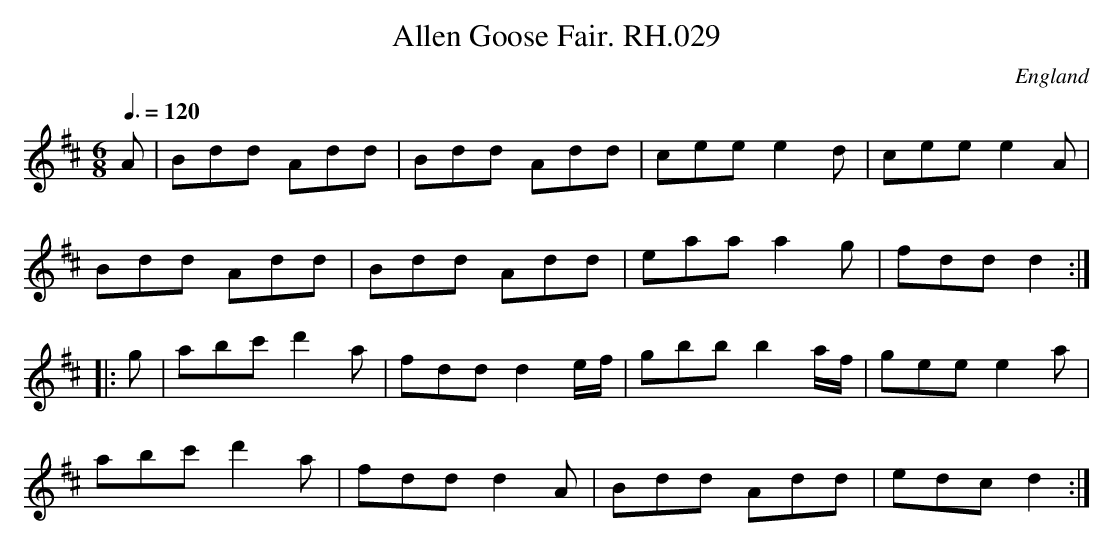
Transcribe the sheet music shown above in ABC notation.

X:1
T:Allen Goose Fair. RH.029
L:1/8
M:6/8
O:England
Q:3/8=120
K:D
A|Bdd Add|Bdd Add|cee e2d|cee e2A|!
Bdd Add|Bdd Add|eaa a2g|fdd d2:|!
|:g|abc' d'2a|fdd d2e/f/|gbb b2a/f/|gee e2a|!
abc' d'2a|fdd d2A|Bdd Add|edc d2:|
